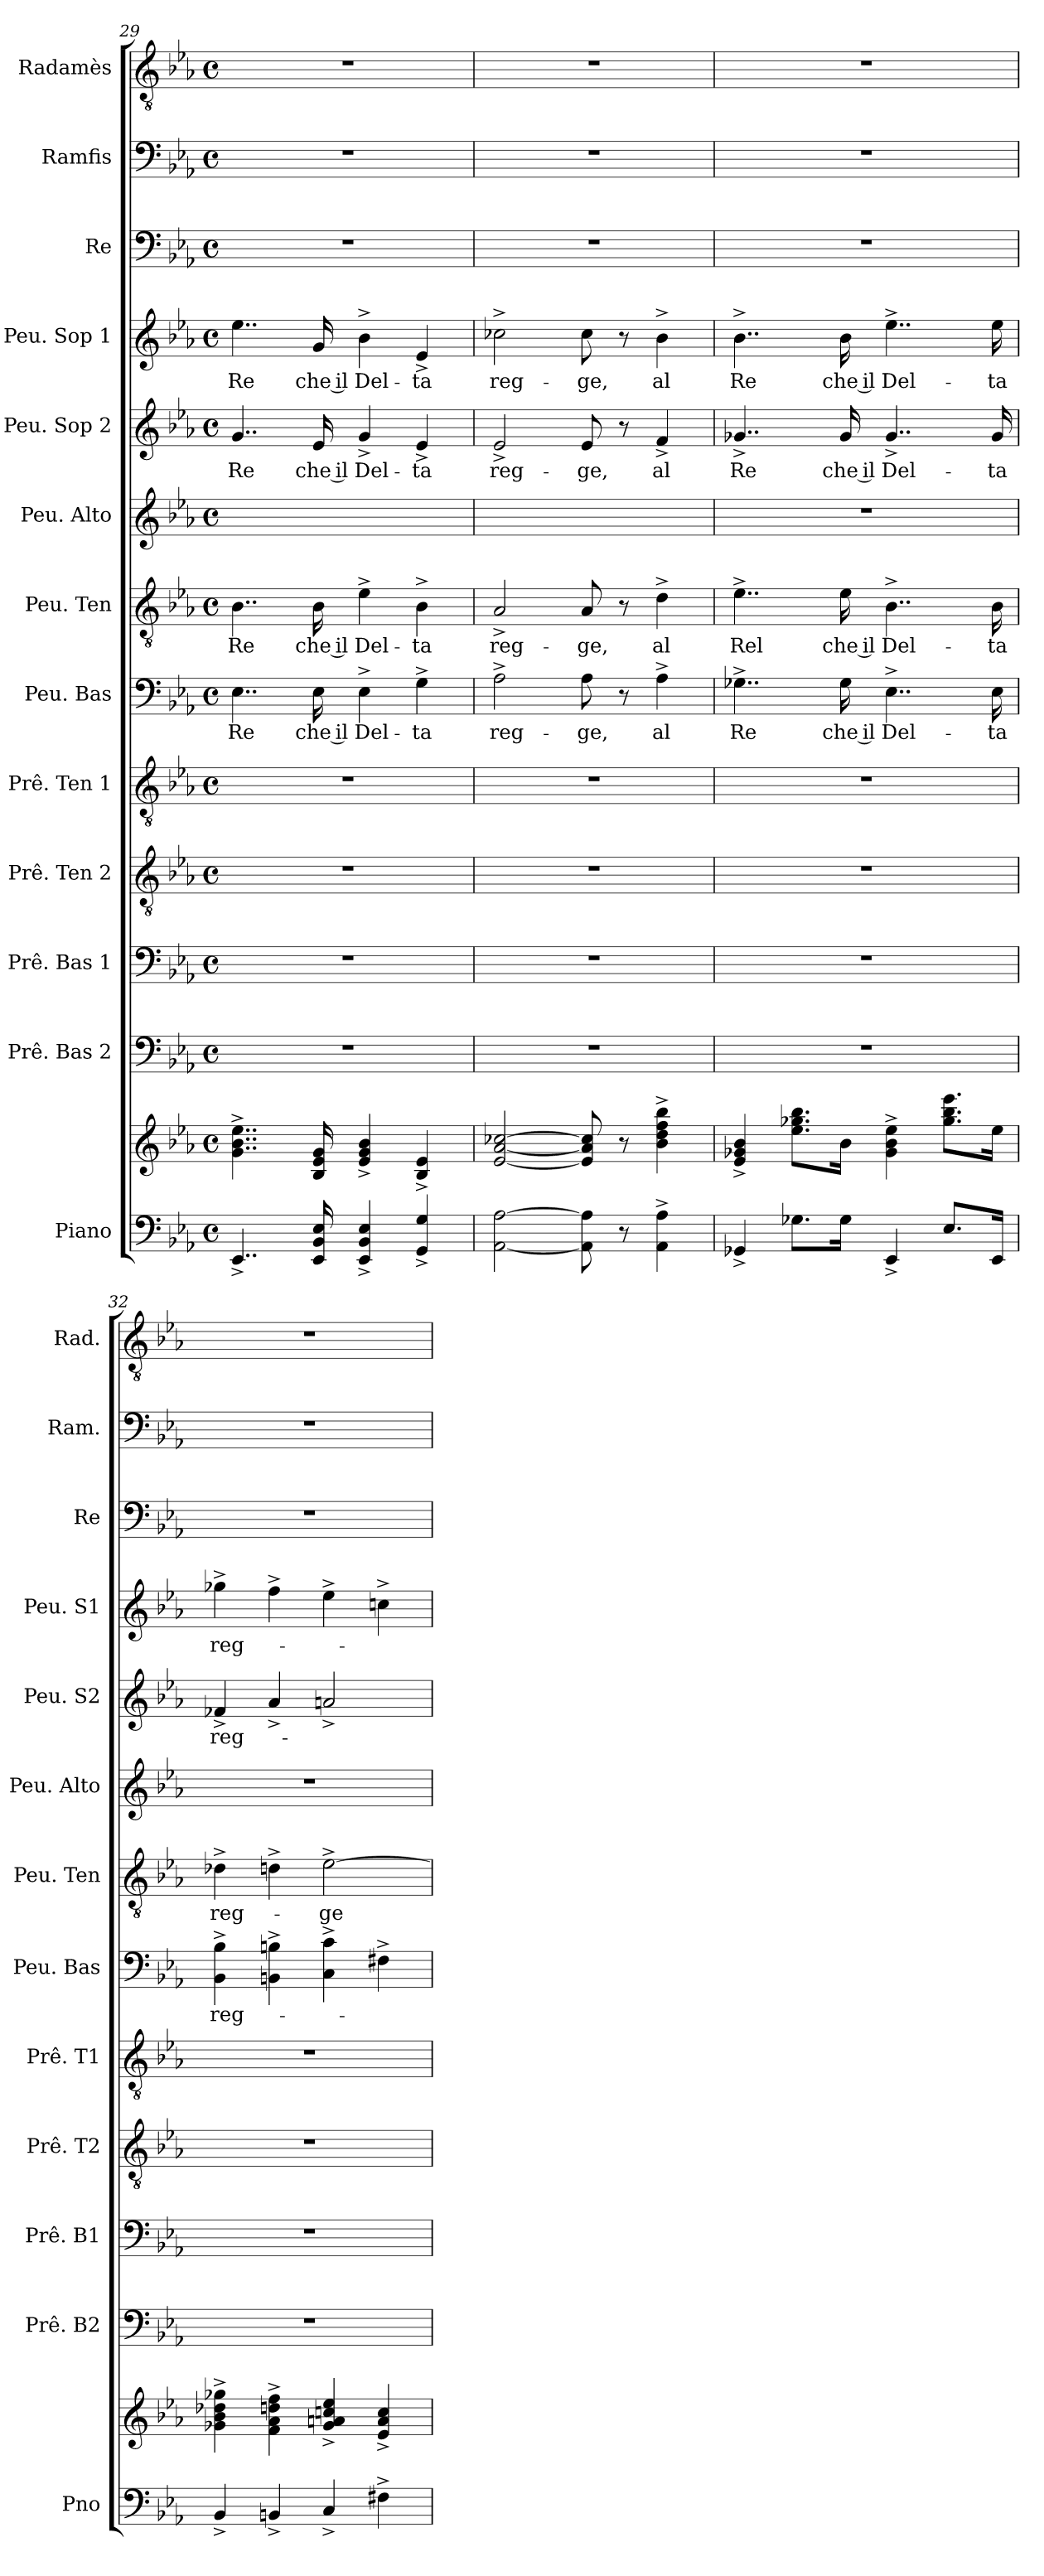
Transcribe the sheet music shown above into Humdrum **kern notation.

**kern	**kern	**kern	**kern	**kern	**kern	**kern	**text	**kern	**text	**kern	**kern	**text	**kern	**text	**kern	**kern	**kern
*part13	*part13	*part12	*part11	*part10	*part9	*part8	*part8	*part7	*part7	*part6	*part5	*part5	*part4	*part4	*part3	*part2	*part1
*staff14	*staff13	*staff12	*staff11	*staff10	*staff9	*staff8	*staff8	*staff7	*staff7	*staff6	*staff5	*staff5	*staff4	*staff4	*staff3	*staff2	*staff1
*I"Piano	*	*I"Prê. Bas 2	*I"Prê. Bas 1	*I"Prê. Ten 2	*I"Prê. Ten 1	*I"Peu. Bas	*	*I"Peu. Ten	*	*I"Peu. Alto	*I"Peu. Sop 2	*	*I"Peu. Sop 1	*	*I"Re	*I"Ramfis	*I"Radamès
*I'Pno	*	*I'Prê. B2	*I'Prê. B1	*I'Prê. T2	*I'Prê. T1	*I'Peu. Bas	*	*I'Peu. Ten	*	*I'Peu. Alto	*I'Peu. S2	*	*I'Peu. S1	*	*I'Re	*I'Ram.	*I'Rad.
!!LO:PB:g=z
*clefF4	*clefG2	*clefF4	*clefF4	*clefGv2	*clefGv2	*clefF4	*	*clefGv2	*	*clefG2	*clefG2	*	*clefG2	*	*clefF4	*clefF4	*clefGv2
*k[b-e-a-]	*k[b-e-a-]	*k[b-e-a-]	*k[b-e-a-]	*k[b-e-a-]	*k[b-e-a-]	*k[b-e-a-]	*	*k[b-e-a-]	*	*k[b-e-a-]	*k[b-e-a-]	*	*k[b-e-a-]	*	*k[b-e-a-]	*k[b-e-a-]	*k[b-e-a-]
*M4/4	*M4/4	*M4/4	*M4/4	*M4/4	*M4/4	*M4/4	*	*M4/4	*	*M4/4	*M4/4	*	*M4/4	*	*M4/4	*M4/4	*M4/4
*met(c)	*met(c)	*met(c)	*met(c)	*met(c)	*met(c)	*met(c)	*	*met(c)	*	*met(c)	*met(c)	*	*met(c)	*	*met(c)	*met(c)	*met(c)
=29	=29	=29	=29	=29	=29	=29	=29	=29	=29	=29	=29	=29	=29	=29	=29	=29	=29
!	!	!	!	!	!	!	!LO:LY:b:color=#AA0000	!	!LO:LY:b:color=#0055FF	!	!	!LO:LY:b:color=#0055FF	!	!LO:LY:b:color=#0055FF	!	!	!
4..EE-^/	4..g\^ 4..b-\^ 4..ee-\^	1r	1r	1r	1r	4..E-\	Re	4..B-\	Re	1ryy	4..g/	Re	4..ee-\	Re	1r	1r	1r
!	!	!	!	!	!	!	!LO:LY:b:color=#AA0000	!	!LO:LY:b:color=#0055FF	!	!	!LO:LY:b:color=#0055FF	!	!LO:LY:b:color=#0055FF	!	!	!
16EE-/ 16BB-/ 16E-/	16B-/ 16e-/ 16g/	.	.	.	.	16E-\	che il	16B-\	che il	.	16e-/	che il	16g/	che il	.	.	.
!	!	!	!	!	!	!	!LO:LY:b:color=#AA0000	!	!LO:LY:b:color=#0055FF	!	!	!LO:LY:b:color=#0055FF	!	!LO:LY:b:color=#0055FF	!	!	!
4EE-/^ 4BB-/^ 4E-/^	4e-/^ 4g/^ 4b-/^	.	.	.	.	4E-^\	Del-	4e-^\	Del-	.	4g^/	Del-	4b-^\	Del-	.	.	.
!	!	!	!	!	!	!	!LO:LY:b:color=#AA0000	!	!LO:LY:b:color=#0055FF	!	!	!LO:LY:b:color=#0055FF	!	!LO:LY:b:color=#0055FF	!	!	!
4GG/^ 4G/^	4B-/^ 4e-/^	.	.	.	.	4G^\	-ta	4B-^\	-ta	.	4e-^/	-ta	4e-^/	-ta	.	.	.
=30	=30	=30	=30	=30	=30	=30	=30	=30	=30	=30	=30	=30	=30	=30	=30	=30	=30
!	!	!	!	!	!	!	!LO:LY:b:color=#AA0000	!	!LO:LY:b:color=#0055FF	!	!	!LO:LY:b:color=#0055FF	!	!LO:LY:b:color=#0055FF	!	!	!
[2AA-\ [2A-\	[2e-/ [2a-/ [2cc-X/	1r	1r	1r	1r	2A-^\	reg-	2A-^/	reg-	1ryy	2e-^/	reg-	2cc-X^\	reg-	1r	1r	1r
!	!	!	!	!	!	!	!LO:LY:b:color=#AA0000	!	!LO:LY:b:color=#0055FF	!	!	!LO:LY:b:color=#0055FF	!	!LO:LY:b:color=#0055FF	!	!	!
8AA-\] 8A-\]	8e-/] 8a-/] 8cc-/]	.	.	.	.	8A-\	-ge,	8A-/	-ge,	.	8e-/	-ge,	8cc-\	-ge,	.	.	.
8r	8r	.	.	.	.	8r	.	8r	.	.	8r	.	8r	.	.	.	.
!	!	!	!	!	!	!	!LO:LY:b:color=#AA0000	!	!LO:LY:b:color=#0055FF	!	!	!LO:LY:b:color=#0055FF	!	!LO:LY:b:color=#0055FF	!	!	!
4AA-\^ 4A-\^	4b-\^ 4dd\^ 4ff\^ 4bb-\^	.	.	.	.	4A-^\	al	4d^\	al	.	4f^/	al	4b-^\	al	.	.	.
=31	=31	=31	=31	=31	=31	=31	=31	=31	=31	=31	=31	=31	=31	=31	=31	=31	=31
!	!	!	!	!	!	!	!LO:LY:b:color=#AA0000	!	!LO:LY:b:color=#0055FF	!	!	!LO:LY:b:color=#0055FF	!	!LO:LY:b:color=#0055FF	!	!	!
4GG-X^/	4e-/^ 4g-X/^ 4b-/^	1r	1r	1r	1r	4..G-X^\	Re	4..e-^\	Rel	1r	4..g-X^/	Re	4..b-^\	Re	1r	1r	1r
8.G-X\L	8.ee-\ 8.gg-X\ 8.bb-\L	.	.	.	.	.	.	.	.	.	.	.	.	.	.	.	.
!	!	!	!	!	!	!	!LO:LY:b:color=#AA0000	!	!LO:LY:b:color=#0055FF	!	!	!LO:LY:b:color=#0055FF	!	!LO:LY:b:color=#0055FF	!	!	!
16G-\Jk	16b-\Jk	.	.	.	.	16G-\	che il	16e-\	che il	.	16g-/	che il	16b-\	che il	.	.	.
!	!	!	!	!	!	!	!LO:LY:b:color=#AA0000	!	!LO:LY:b:color=#0055FF	!	!	!LO:LY:b:color=#0055FF	!	!LO:LY:b:color=#0055FF	!	!	!
4EE-^/	4g-\^ 4b-\^ 4ee-\^	.	.	.	.	4..E-^\	Del-	4..B-^\	Del-	.	4..g-^/	Del-	4..ee-^\	Del-	.	.	.
8.E-/L	8.gg-\ 8.bb-\ 8.eee-\L	.	.	.	.	.	.	.	.	.	.	.	.	.	.	.	.
!	!	!	!	!	!	!	!LO:LY:b:color=#AA0000	!	!LO:LY:b:color=#0055FF	!	!	!LO:LY:b:color=#0055FF	!	!LO:LY:b:color=#0055FF	!	!	!
16EE-/Jk	16ee-\Jk	.	.	.	.	16E-\	-ta	16B-\	-ta	.	16g-/	-ta	16ee-\	-ta	.	.	.
=32	=32	=32	=32	=32	=32	=32	=32	=32	=32	=32	=32	=32	=32	=32	=32	=32	=32
!	!	!	!	!	!	!	!LO:LY:b:color=#AA0000	!	!LO:LY:b:color=#0055FF	!	!	!LO:LY:b:color=#0055FF	!	!LO:LY:b:color=#0055FF	!	!	!
4BB-^/	4g-X\^ 4b-\^ 4dd-X\^ 4gg-X\^	1r	1r	1r	1r	4BB-\^ 4B-\^	reg-	4d-X^\	reg-	1r	4f-X^/	reg-	4gg-X^\	reg-	1r	1r	1r
4BBn^/	4f\^ 4a-\^ 4ddn\^ 4ff\^	.	.	.	.	4BBn\^ 4Bn\^	.	4dn^\	.	.	4a-^/	.	4ff^\	.	.	.	.
!	!	!	!	!	!	!	!	!	!LO:LY:b:color=#0055FF	!	!	!	!	!	!	!	!
4C^/	4g-/^ 4an/^ 4ccn/^ 4ee-/^	.	.	.	.	4C\^ 4c\^	.	[2e-^\	-ge	.	2an^/	.	4ee-^\	.	.	.	.
4F#X^\	4e-/^ 4a/^ 4cc/^	.	.	.	.	4F#X^\	.	.	.	.	.	.	4ccn^\	.	.	.	.
=	=	=	=	=	=	=	=	=	=	=	=	=	=	=	=	=	=
*-	*-	*-	*-	*-	*-	*-	*-	*-	*-	*-	*-	*-	*-	*-	*-	*-	*-
